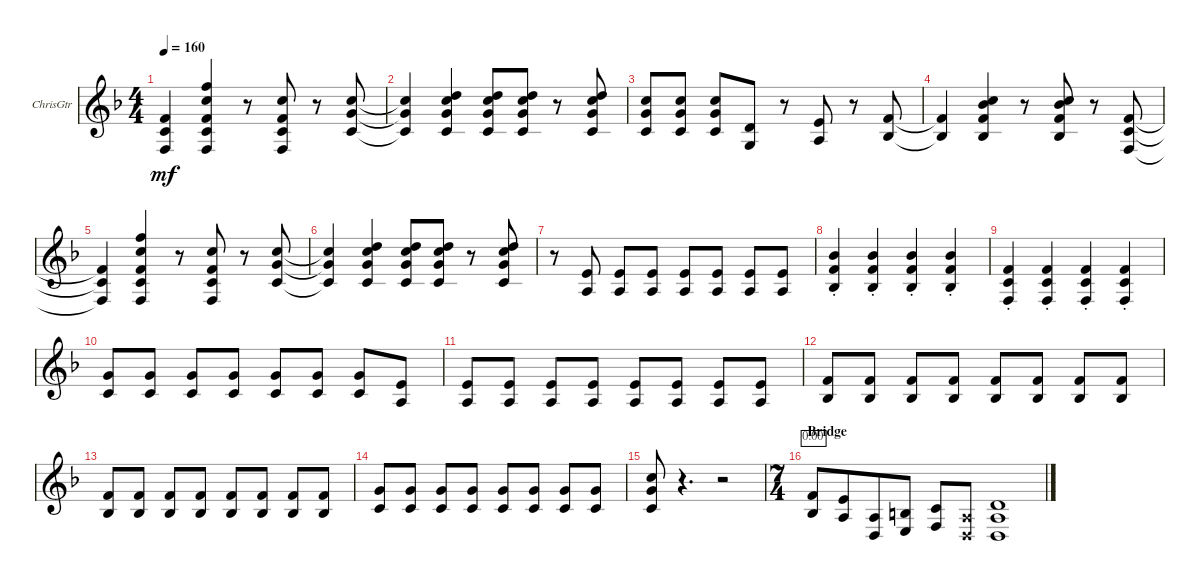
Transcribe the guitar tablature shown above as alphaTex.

\defaultSystemsLayout 4
\bracketExtendMode groupsimilarinstruments
\firstSystemTrackNameOrientation horizontal
\otherSystemsTrackNameOrientation horizontal
\track ("Lead Guitar I" "ChrisGtr") {instrument distortionguitar}
\staff {score}
\tuning (E4 B3 G3 D3 A2 D2)
\ts (4 4)
\tempo 160
\clef g2
\ks dminor
(3.6{t} 3.5{t} 3.4{t}).4{dy mf} (3.6 3.5 3.4 5.3 6.2).4 r.8 (5.3 3.4 3.5 3.6).8 r.8 (3.5 5.4 5.3).8 |
(5.3{t} 5.4{t} 3.5{t}).4 (3.5 5.4 5.3 3.2).4 (3.5 5.4 5.3 3.2).8 (3.2 5.3 5.4 3.5).8 r.8 (3.5 5.4 5.3 3.2).8 |
(3.5 5.4 5.3).8 (5.3 5.4 3.5).8 (5.3 5.4 3.5).8 (5.6 5.5).8 r.8 (0.5 2.4).8 r.8 (1.5 3.4).8 |
(1.5{t} 3.4{t}).4 (1.5 3.4 3.3 1.2).4 r.8 (1.5 3.4 3.3 1.2).8 r.8 (3.6 3.5 3.4).8 |
(3.6{t} 3.5{t} 3.4{t}).4 (3.6 3.5 3.4 5.3 6.2).4 r.8 (5.3 3.4 3.5 3.6).8 r.8 (3.5 5.4 5.3).8 |
(5.3{t} 5.4{t} 3.5{t}).4 (3.5 5.4 5.3 3.2).4 (3.5 5.4 5.3 3.2).8 (3.2 5.3 5.4 3.5).8 r.8 (3.5 5.4 5.3 3.2).8 |
r.8 (0.5 2.4).8 (0.5 2.4).8 (0.5 2.4).8 (0.5 2.4).8 (0.5 2.4).8 (0.5 2.4).8 (0.5 2.4).8 |
(1.5 3.4 3.3{st}).4 (1.5 3.4{st} 3.3).4 (1.5{st} 3.4{st} 3.3{st}).4 (1.5{st} 3.4{st} 3.3{st}).4 |
(3.6{st} 3.4{st} 3.5{st}).4 (3.6{st} 3.4{st} 3.5{st}).4 (3.6{st} 3.4{st} 3.5{st}).4 (3.6{st} 3.4{st} 3.5{st}).4 |
(3.5 5.4).8 (3.5 5.4).8 (3.5 5.4).8 (3.5 5.4).8 (3.5 5.4).8 (3.5 5.4).8 (3.5 5.4).8 (0.5 2.4).8 |
(0.5 2.4).8 (0.5 2.4).8 (0.5 2.4).8 (0.5 2.4).8 (0.5 2.4).8 (0.5 2.4).8 (0.5 2.4).8 (0.5 2.4).8 |
(1.5{pm} 3.4{pm}).8 (1.5{pm} 3.4{pm}).8 (1.5{pm} 3.4{pm}).8 (1.5{pm} 3.4{pm}).8 (1.5{pm} 3.4{pm}).8 (1.5{pm} 3.4{pm}).8 (1.5{pm} 3.4{pm}).8 (1.5{pm} 3.4{pm}).8 |
(1.5{pm} 3.4{pm}).8 (1.5{pm} 3.4{pm}).8 (1.5{pm} 3.4{pm}).8 (1.5{pm} 3.4{pm}).8 (1.5{pm} 3.4{pm}).8 (1.5{pm} 3.4{pm}).8 (1.5{pm} 3.4{pm}).8 (1.5{pm} 3.4{pm}).8 |
(3.5{pm} 5.4{pm}).8 (3.5{pm} 5.4{pm}).8 (3.5{pm} 5.4{pm}).8 (3.5{pm} 5.4{pm}).8 (3.5{pm} 5.4{pm}).8 (3.5{pm} 5.4{pm}).8 (3.5{pm} 5.4{pm}).8 (3.5{pm} 5.4{pm}).8 |
(3.5 5.4 5.3).8 r.4{d} r.2 |
\ts (7 4)
\beaming (8 4 4 4 2)
\section ("" "Bridge")
(8.6 8.5).8{timer} (7.5 7.6).8 (0.6{pm} 0.5{pm}).8 (2.6 2.5).8 (3.5 3.6).8 (0.6{x} 0.5{x}).8 (0.6 0.5 0.4).1
